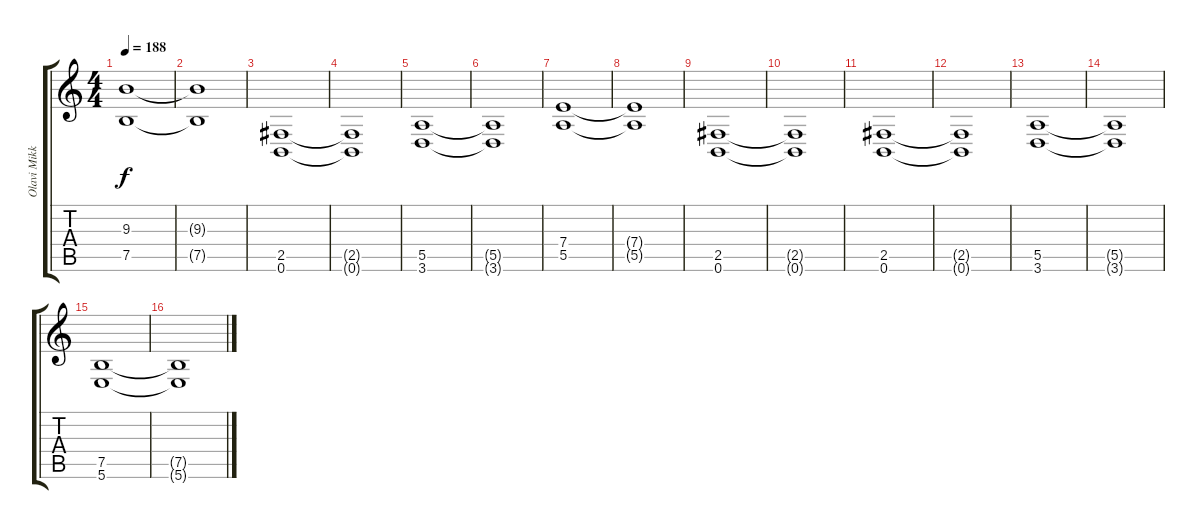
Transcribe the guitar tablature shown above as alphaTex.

\track ("Olavi Mikkonen" "Olavi Mikk") {instrument overdrivenguitar}
\staff {score tabs}
\tuning (B3 Gb3 D3 A2 E2 B1) {hide}
\ts (4 4)
\tempo 188
\clef g2
\ks c
(9.3 7.5).1{dy f} |
(9.3{t} 7.5{t}).1 |
(2.5 0.6).1 |
(2.5{t} 0.6{t}).1 |
(5.5 3.6).1 |
(5.5{t} 3.6{t}).1 |
(7.4 5.5).1 |
(7.4{t} 5.5{t}).1 |
(2.5 0.6).1 |
(2.5{t} 0.6{t}).1 |
(2.5 0.6).1 |
(2.5{t} 0.6{t}).1 |
(5.5 3.6).1 |
(5.5{t} 3.6{t}).1 |
(7.5 5.6).1 |
(7.5{t} 5.6{t}).1
